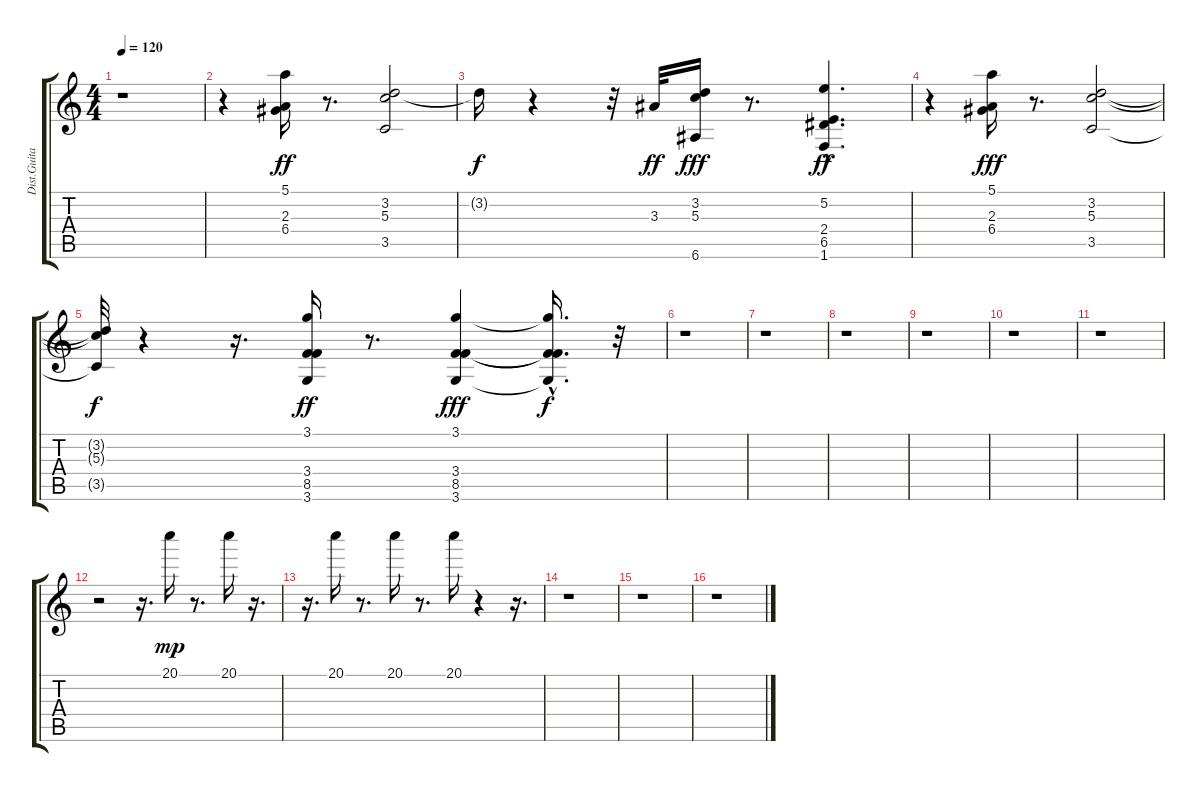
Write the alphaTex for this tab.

\track ("Dist.Guita" "Dist.Guita") {instrument guitarharmonics}
\staff {score tabs}
\tuning (E4 B3 G3 D3 A2 E2) {hide}
\ts (4 4)
\tempo 120
\clef g2
\ks c
r.1{dy f} |
r.4 (5.1 2.3 6.4).16{dy ff} r.8{d} (3.2 5.3 3.5).2 |
3.2{t}.16{dy f} r.4 r.32 3.3.32{dy ff} (3.2 5.3 6.6).16{dy fff} r.8{d} (5.2{hac} 2.4{hac} 6.5{hac} 1.6).4{d dy ff} |
r.4 (5.1 2.3 6.4).16{dy fff} r.8{d} (3.2 5.3 3.5).2 |
(3.2{t} 5.3{t} 3.5{t}).32{dy f} r.4 r.16{d} (3.1 3.4 8.5 3.6).16{dy ff} r.8{d} (3.1 3.4 8.5 3.6).4{dy fff} (3.1{hac t} 3.4{hac t} 8.5{hac t} 3.6{hac t}).16{d dy f} r.32 |
r.1 |
r.1 |
r.1 |
r.1 |
r.1 |
r.1 |
r.2 r.16{d} 20.1.16{dy mp} r.8{d} 20.1.16 r.16{d} |
r.16{d} 20.1.16 r.8{d} 20.1.16 r.8{d} 20.1.16 r.4 r.16{d} |
r.1 |
r.1 |
r.1
